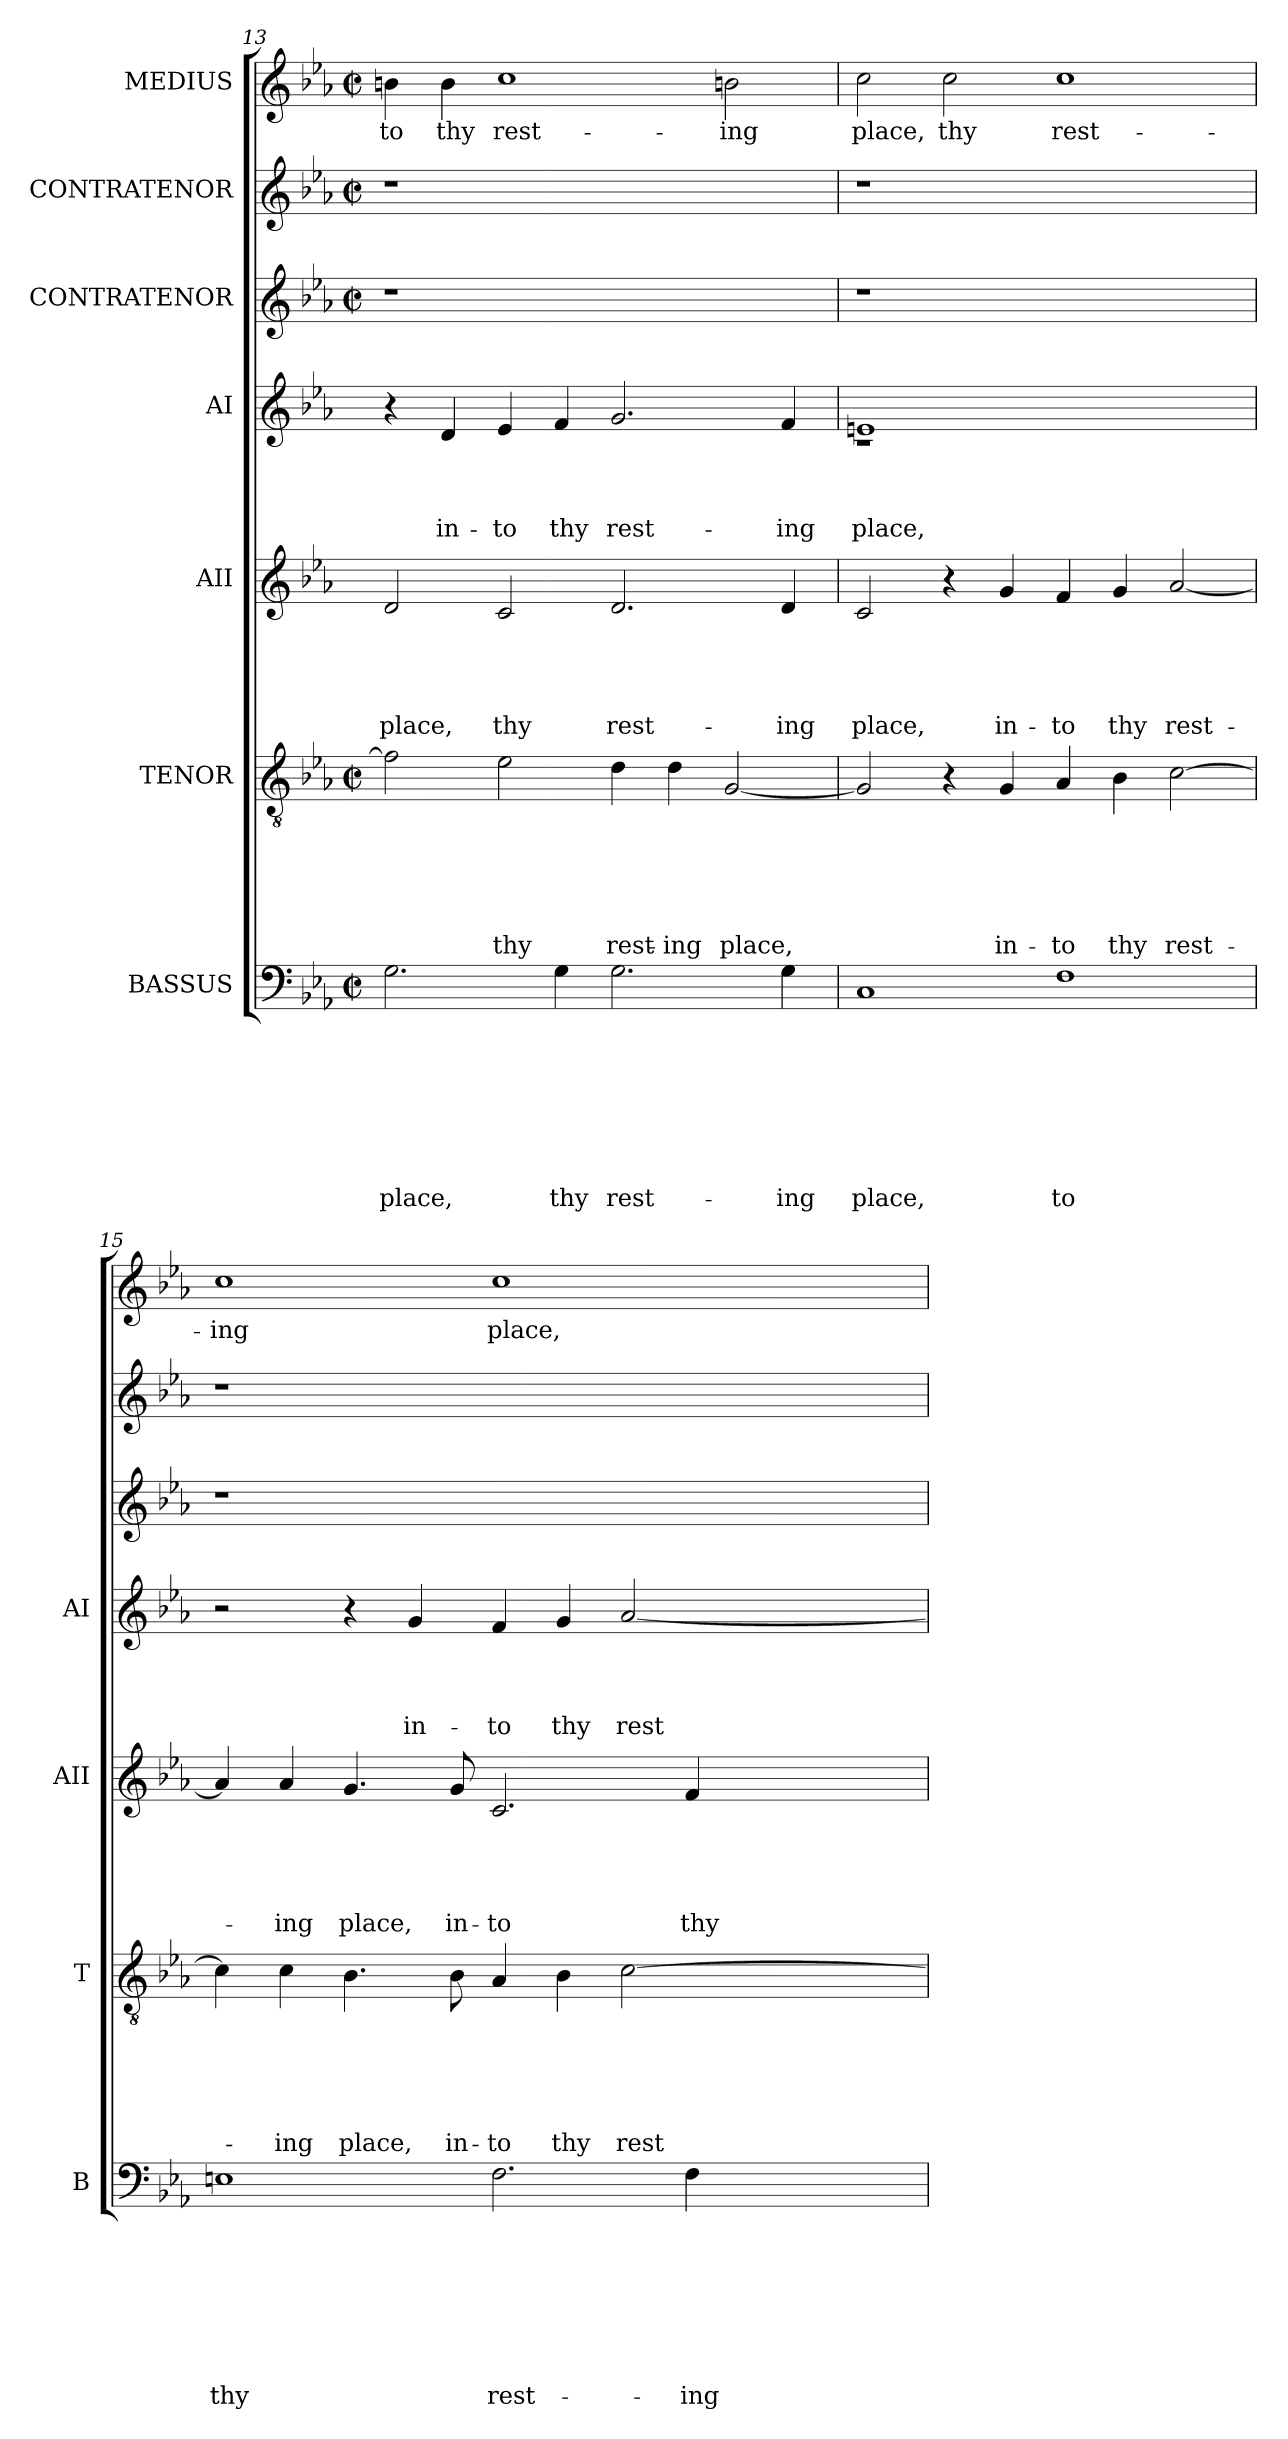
**kern	**text	**text	**text	**text	**text	**text	**text	**text	**kern	**text	**text	**text	**text	**text	**text	**kern	**text	**text	**text	**text	**text	**kern	**text	**text	**text	**text	**kern	**kern	**kern	**text
*part7	*part7	*part7	*part7	*part7	*part7	*part7	*part7	*part7	*part6	*part6	*part6	*part6	*part6	*part6	*part6	*part5	*part5	*part5	*part5	*part5	*part5	*part4	*part4	*part4	*part4	*part4	*part3	*part2	*part1	*part1
*staff7	*staff7	*staff7	*staff7	*staff7	*staff7	*staff7	*staff7	*staff7	*staff6	*staff6	*staff6	*staff6	*staff6	*staff6	*staff6	*staff5	*staff5	*staff5	*staff5	*staff5	*staff5	*staff4	*staff4	*staff4	*staff4	*staff4	*staff3	*staff2	*staff1	*staff1
*I"BASSUS	*	*	*	*	*	*	*	*	*I"TENOR	*	*	*	*	*	*	*I"AII	*	*	*	*	*	*I"AI	*	*	*	*	*I"CONTRATENOR	*I"CONTRATENOR	*I"MEDIUS	*
*I'B	*	*	*	*	*	*	*	*	*I'T	*	*	*	*	*	*	*I'AII	*	*	*	*	*	*I'AI	*	*	*	*	*	*	*	*
*clefF4	*	*	*	*	*	*	*	*	*clefGv2	*	*	*	*	*	*	*clefG2	*	*	*	*	*	*clefG2	*	*	*	*	*clefG2	*clefG2	*clefG2	*
*k[b-e-a-]	*	*	*	*	*	*	*	*	*k[b-e-a-]	*	*	*	*	*	*	*k[b-e-a-]	*	*	*	*	*	*k[b-e-a-]	*	*	*	*	*k[b-e-a-]	*k[b-e-a-]	*k[b-e-a-]	*
*E-:	*	*	*	*	*	*	*	*	*E-:	*	*	*	*	*	*	*E-:	*	*	*	*	*	*E-:	*	*	*	*	*E-:	*E-:	*E-:	*
*M2/2	*	*	*	*	*	*	*	*	*M2/2	*	*	*	*	*	*	*	*	*	*	*	*	*	*	*	*	*	*M2/2	*M2/2	*M2/2	*
*met(c|)	*	*	*	*	*	*	*	*	*met(c|)	*	*	*	*	*	*	*	*	*	*	*	*	*	*	*	*	*	*met(c|)	*met(c|)	*met(c|)	*
=13	=13	=13	=13	=13	=13	=13	=13	=13	=13	=13	=13	=13	=13	=13	=13	=13	=13	=13	=13	=13	=13	=13	=13	=13	=13	=13	=13	=13	=13	=13
!	!	!	!	!	!	!	!	!LO:LY:b	!	!	!	!	!	!	!	!	!	!	!	!	!LO:LY:b	!	!	!	!	!	!	!	!	!LO:LY:b
2.G\	.	.	.	.	.	.	.	place,	2f\]	.	.	.	.	.	.	2d/	.	.	.	.	place,	4r	.	.	.	.	1r	1r	4bn\	-to
!	!	!	!	!	!	!	!	!	!	!	!	!	!	!	!	!	!	!	!	!	!	!	!	!	!	!LO:LY:b	!	!	!	!LO:LY:b
.	.	.	.	.	.	.	.	.	.	.	.	.	.	.	.	.	.	.	.	.	.	4d/	.	.	.	in-	.	.	4b\	thy
!	!	!	!	!	!	!	!	!	!	!	!	!	!	!	!LO:LY:b	!	!	!	!	!	!LO:LY:b	!	!	!	!	!LO:LY:b	!	!	!	!LO:LY:b:rj
.	.	.	.	.	.	.	.	.	2e-\	.	.	.	.	.	thy	2c/	.	.	.	.	thy	4e-/	.	.	.	-to	.	.	1cc	rest-
!	!	!	!	!	!	!	!	!LO:LY:b	!	!	!	!	!	!	!	!	!	!	!	!	!	!	!	!	!	!LO:LY:b	!	!	!	!
4G\	.	.	.	.	.	.	.	thy	.	.	.	.	.	.	.	.	.	.	.	.	.	4f/	.	.	.	thy	.	.	.	.
!	!	!	!	!	!	!	!	!LO:LY:b:rj	!	!	!	!	!	!	!LO:LY:b:rj	!	!	!	!	!	!LO:LY:b:rj	!	!	!	!	!LO:LY:b:rj	!	!	!	!
2.G\	.	.	.	.	.	.	.	rest-	4d\	.	.	.	.	.	rest-	2.d/	.	.	.	.	rest-	2.g/	.	.	.	rest-	1ryy	1ryy	.	.
!	!	!	!	!	!	!	!	!	!	!	!	!	!	!	!LO:LY:b	!	!	!	!	!	!	!	!	!	!	!	!	!	!	!
.	.	.	.	.	.	.	.	.	4d\	.	.	.	.	.	-ing	.	.	.	.	.	.	.	.	.	.	.	.	.	.	.
!	!	!	!	!	!	!	!	!	!	!	!	!	!	!	!LO:LY:b	!	!	!	!	!	!	!	!	!	!	!	!	!	!	!LO:LY:b
.	.	.	.	.	.	.	.	.	[<2G/	.	.	.	.	.	place,	.	.	.	.	.	.	.	.	.	.	.	.	.	2bn\	-ing
!	!	!	!	!	!	!	!	!LO:LY:b	!	!	!	!	!	!	!	!	!	!	!	!	!LO:LY:b	!	!	!	!	!LO:LY:b	!	!	!	!
4G\	.	.	.	.	.	.	.	-ing	.	.	.	.	.	.	.	4d/	.	.	.	.	-ing	4f/	.	.	.	-ing	.	.	.	.
=14	=14	=14	=14	=14	=14	=14	=14	=14	=14	=14	=14	=14	=14	=14	=14	=14	=14	=14	=14	=14	=14	=14	=14	=14	=14	=14	=14	=14	=14	=14
*	*	*	*	*	*	*	*	*	*	*	*	*	*	*	*	*	*	*	*	*	*	*^	*	*	*	*	*	*	*	*
!	!	!	!	!	!	!	!	!LO:LY:b	!	!	!	!	!	!	!	!	!	!	!	!	!LO:LY:b	!	!LO:N:vis=1	!	!	!	!LO:LY:b	!	!	!	!LO:LY:b
1C	.	.	.	.	.	.	.	place,	2G/]	.	.	.	.	.	.	2c/	.	.	.	.	place,	1en	0rc	.	.	.	place,	1r	1r	2cc\	place,
!	!	!	!	!	!	!	!	!	!	!	!	!	!	!	!	!	!	!	!	!	!	!	!	!	!	!	!	!	!	!	!LO:LY:b
.	.	.	.	.	.	.	.	.	4r	.	.	.	.	.	.	4r	.	.	.	.	.	.	.	.	.	.	.	.	.	2cc\	thy
!	!	!	!	!	!	!	!	!	!	!	!	!	!	!	!LO:LY:b	!	!	!	!	!	!LO:LY:b	!	!	!	!	!	!	!	!	!	!
.	.	.	.	.	.	.	.	.	4G/	.	.	.	.	.	in-	4g/	.	.	.	.	in-	.	.	.	.	.	.	.	.	.	.
!	!	!	!	!	!	!	!	!LO:LY:b	!	!	!	!	!	!	!LO:LY:b	!	!	!	!	!	!LO:LY:b	!	!	!	!	!	!	!	!	!	!LO:LY:b:rj
1F	.	.	.	.	.	.	.	to	4A-/	.	.	.	.	.	-to	4f/	.	.	.	.	-to	1ryy	.	.	.	.	.	1ryy	1ryy	1cc	rest-
!	!	!	!	!	!	!	!	!	!	!	!	!	!	!	!LO:LY:b	!	!	!	!	!	!LO:LY:b	!	!	!	!	!	!	!	!	!	!
.	.	.	.	.	.	.	.	.	4B-\	.	.	.	.	.	thy	4g/	.	.	.	.	thy	.	.	.	.	.	.	.	.	.	.
!	!	!	!	!	!	!	!	!	!	!	!	!	!	!	!LO:LY:b:rj	!	!	!	!	!	!LO:LY:b:rj	!	!	!	!	!	!	!	!	!	!
.	.	.	.	.	.	.	.	.	[<2c\	.	.	.	.	.	rest-	[<2a-/	.	.	.	.	rest-	.	.	.	.	.	.	.	.	.	.
*	*	*	*	*	*	*	*	*	*	*	*	*	*	*	*	*	*	*	*	*	*	*v	*v	*	*	*	*	*	*	*	*
!!LO:LB:g=z
=15	=15	=15	=15	=15	=15	=15	=15	=15	=15	=15	=15	=15	=15	=15	=15	=15	=15	=15	=15	=15	=15	=15	=15	=15	=15	=15	=15	=15	=15	=15
!	!	!	!	!	!	!	!	!LO:LY:b	!	!	!	!	!	!	!	!	!	!	!	!	!	!	!	!	!	!	!	!	!	!LO:LY:b
1En	.	.	.	.	.	.	.	thy	4c\]	.	.	.	.	.	.	4a-/]	.	.	.	.	.	2r	.	.	.	.	1r	1r	1cc	-ing
!	!	!	!	!	!	!	!	!	!	!	!	!	!	!	!LO:LY:b	!	!	!	!	!	!LO:LY:b	!	!	!	!	!	!	!	!	!
.	.	.	.	.	.	.	.	.	4c\	.	.	.	.	.	-ing	4a-/	.	.	.	.	-ing	.	.	.	.	.	.	.	.	.
!	!	!	!	!	!	!	!	!	!	!	!	!	!	!	!LO:LY:b	!	!	!	!	!	!LO:LY:b	!	!	!	!	!	!	!	!	!
.	.	.	.	.	.	.	.	.	4.B-\	.	.	.	.	.	place,	4.g/	.	.	.	.	place,	4r	.	.	.	.	.	.	.	.
!	!	!	!	!	!	!	!	!	!	!	!	!	!	!	!	!	!	!	!	!	!	!	!	!	!	!LO:LY:b	!	!	!	!
.	.	.	.	.	.	.	.	.	.	.	.	.	.	.	.	.	.	.	.	.	.	4g/	.	.	.	in-	.	.	.	.
!	!	!	!	!	!	!	!	!	!	!	!	!	!	!	!LO:LY:b	!	!	!	!	!	!LO:LY:b	!	!	!	!	!	!	!	!	!
.	.	.	.	.	.	.	.	.	8B-\	.	.	.	.	.	in-	8g/	.	.	.	.	in-	.	.	.	.	.	.	.	.	.
!	!	!	!	!	!	!	!	!LO:LY:b:rj	!	!	!	!	!	!	!LO:LY:b:rj	!	!	!	!	!	!LO:LY:b:rj	!	!	!	!	!LO:LY:b	!	!	!	!LO:LY:b
2.F\	.	.	.	.	.	.	.	rest-	4A-/	.	.	.	.	.	-to	2.c/	.	.	.	.	-to	4f/	.	.	.	-to	1ryy	1ryy	1cc	place,
!	!	!	!	!	!	!	!	!	!	!	!	!	!	!	!LO:LY:b	!	!	!	!	!	!	!	!	!	!	!LO:LY:b	!	!	!	!
.	.	.	.	.	.	.	.	.	4B-\	.	.	.	.	.	thy	.	.	.	.	.	.	4g/	.	.	.	thy	.	.	.	.
!	!	!	!	!	!	!	!	!	!	!	!	!	!	!	!LO:LY:b:rj	!	!	!	!	!	!	!	!	!	!	!LO:LY:b:rj	!	!	!	!
.	.	.	.	.	.	.	.	.	[>2c\	.	.	.	.	.	rest-	.	.	.	.	.	.	[<2a-/	.	.	.	rest-	.	.	.	.
!	!	!	!	!	!	!	!	!LO:LY:b	!	!	!	!	!	!	!	!	!	!	!	!	!LO:LY:b	!	!	!	!	!	!	!	!	!
4F\	.	.	.	.	.	.	.	-ing	.	.	.	.	.	.	.	4f/	.	.	.	.	thy	.	.	.	.	.	.	.	.	.
=	=	=	=	=	=	=	=	=	=	=	=	=	=	=	=	=	=	=	=	=	=	=	=	=	=	=	=	=	=	=
*-	*-	*-	*-	*-	*-	*-	*-	*-	*-	*-	*-	*-	*-	*-	*-	*-	*-	*-	*-	*-	*-	*-	*-	*-	*-	*-	*-	*-	*-	*-
